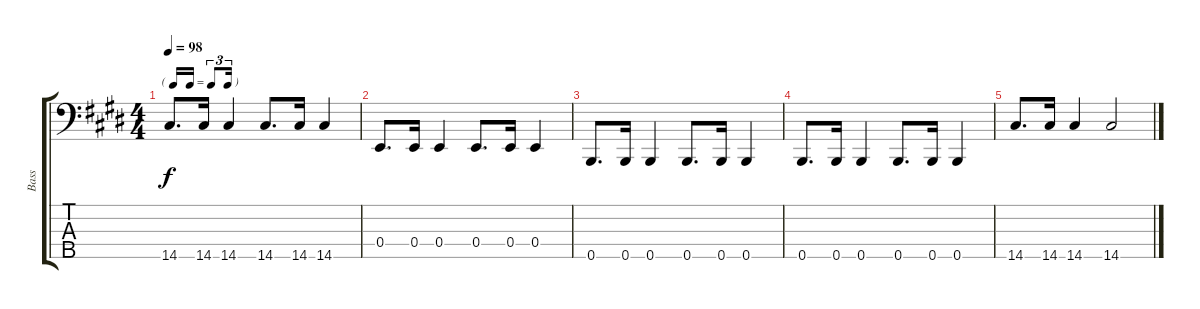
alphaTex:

\track ("Bass" "Bass") {instrument electricbassfinger}
\staff {score tabs}
\tuning (G2 D2 A1 E1 B0) {hide}
\ts (4 4)
\tf triplet16th
\tempo 98
\clef f4
\ks e
14.5.8{d dy f} 14.5.16 14.5.4 14.5.8{d} 14.5.16 14.5.4 |
0.4.8{d} 0.4.16 0.4.4 0.4.8{d} 0.4.16 0.4.4 |
0.5.8{d} 0.5.16 0.5.4 0.5.8{d} 0.5.16 0.5.4 |
0.5.8{d} 0.5.16 0.5.4 0.5.8{d} 0.5.16 0.5.4 |
14.5.8{d} 14.5.16 14.5.4 14.5.2
